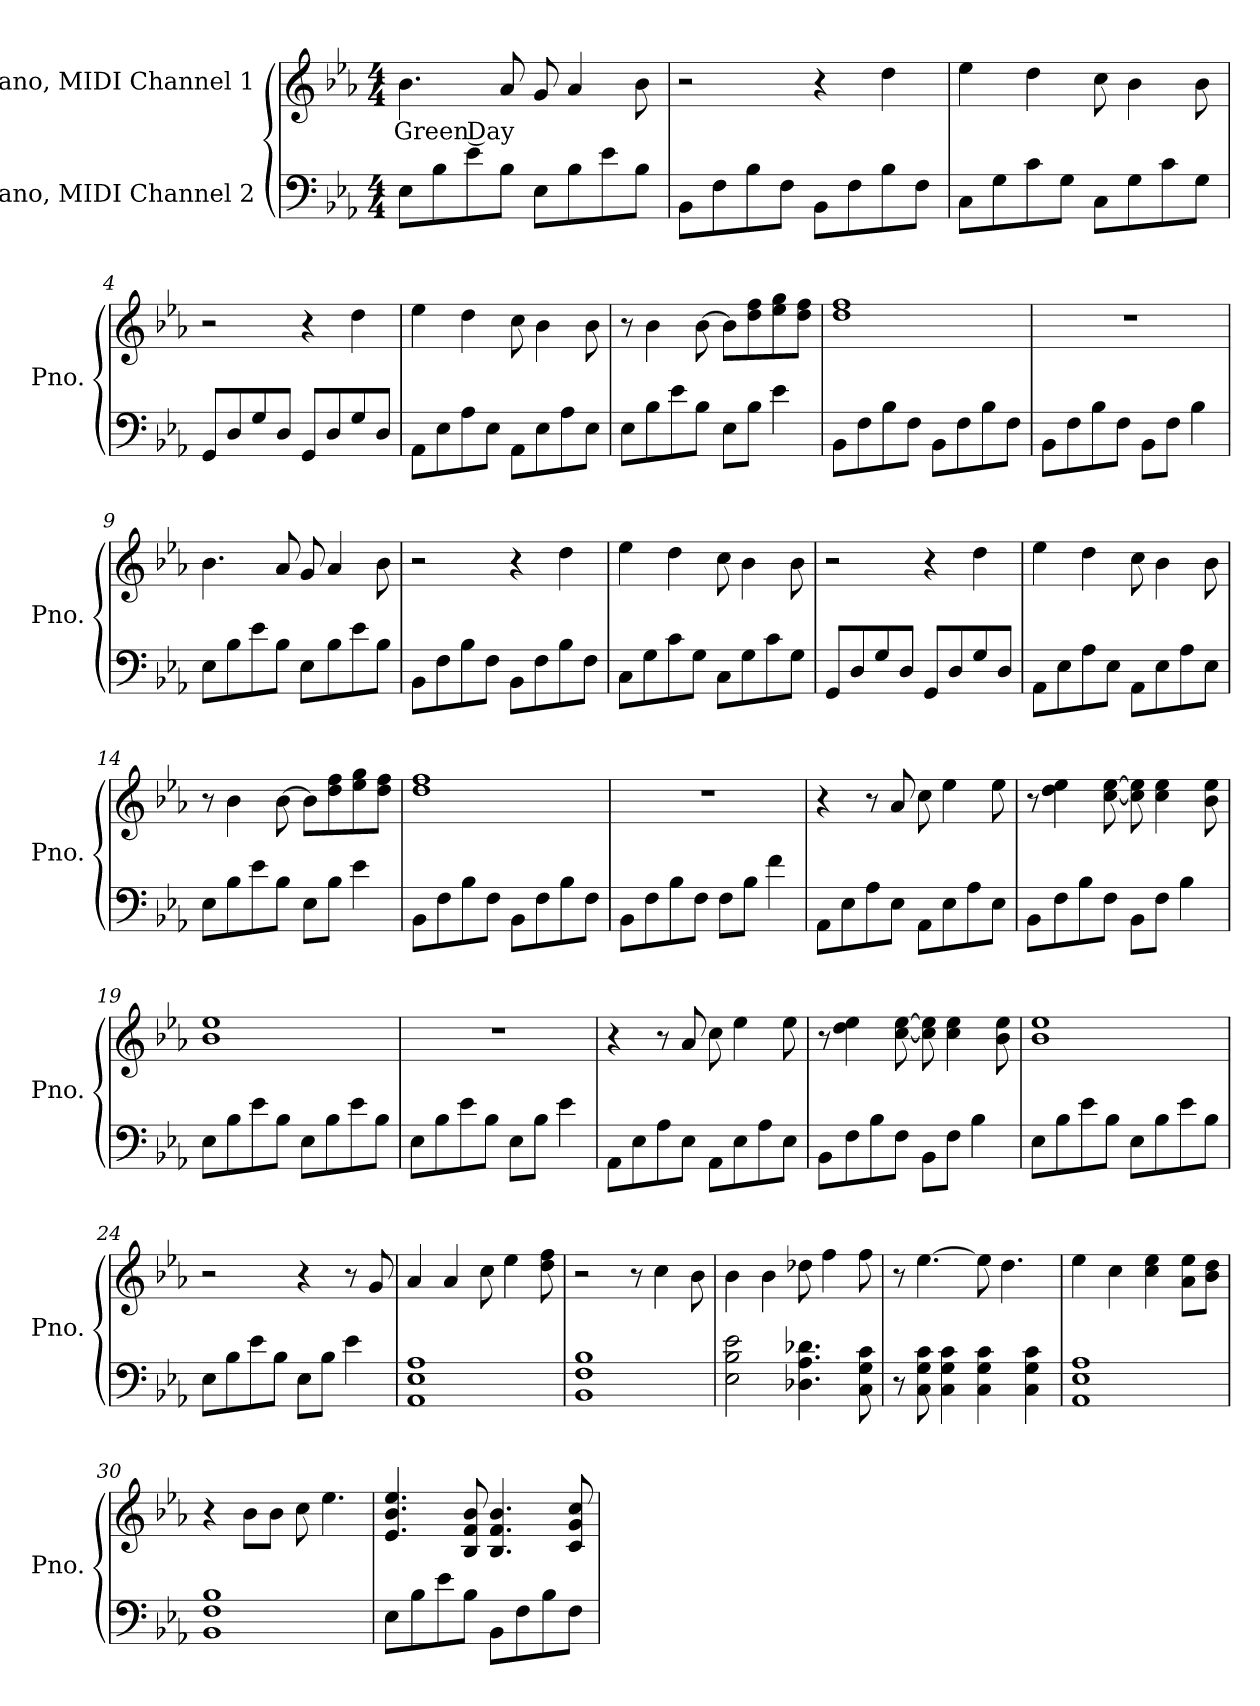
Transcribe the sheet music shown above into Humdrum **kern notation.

**kern	**kern	**text
*part2	*part1	*part1
*staff2	*staff1	*staff1
*I"Piano, MIDI Channel 2	*I"Piano, MIDI Channel 1	*
*I'Pno.	*I'Pno.	*
*clefF4	*clefG2	*
*k[b-e-a-]	*k[b-e-a-]	*
*M4/4	*M4/4	*
*MM120	*MM120	*
=1	=1	=1
!	!	!LO:LY:b
8E-\L	4.b-\	Green Day
8B-\	.	.
8e-\	.	.
8B-\J	8a-/	.
8E-\L	8g/	.
8B-\	4a-/	.
8e-\	.	.
8B-\J	8b-\	.
=2	=2	=2
8BB-\L	2r	.
8F\	.	.
8B-\	.	.
8F\J	.	.
8BB-\L	4r	.
8F\	.	.
8B-\	4dd\	.
8F\J	.	.
=3	=3	=3
8C\L	4ee-\	.
8G\	.	.
8c\	4dd\	.
8G\J	.	.
8C\L	8cc\	.
8G\	4b-\	.
8c\	.	.
8G\J	8b-\	.
!!LO:LB:g=z
=4	=4	=4
8GG/L	2r	.
8D/	.	.
8G/	.	.
8D/J	.	.
8GG/L	4r	.
8D/	.	.
8G/	4dd\	.
8D/J	.	.
=5	=5	=5
8AA-\L	4ee-\	.
8E-\	.	.
8A-\	4dd\	.
8E-\J	.	.
8AA-\L	8cc\	.
8E-\	4b-\	.
8A-\	.	.
8E-\J	8b-\	.
=6	=6	=6
8E-\L	8r	.
8B-\	4b-\	.
8e-\	.	.
8B-\J	[8b-\	.
8E-\L	8b-\L]	.
8B-\J	8dd\ 8ff\	.
4e-\	8ee-\ 8gg\	.
.	8dd\ 8ff\J	.
=7	=7	=7
8BB-\L	1dd 1ff	.
8F\	.	.
8B-\	.	.
8F\J	.	.
8BB-\L	.	.
8F\	.	.
8B-\	.	.
8F\J	.	.
=8	=8	=8
8BB-\L	1r	.
8F\	.	.
8B-\	.	.
8F\J	.	.
8BB-\L	.	.
8F\J	.	.
4B-\	.	.
!!LO:LB:g=z
=9	=9	=9
8E-\L	4.b-\	.
8B-\	.	.
8e-\	.	.
8B-\J	8a-/	.
8E-\L	8g/	.
8B-\	4a-/	.
8e-\	.	.
8B-\J	8b-\	.
=10	=10	=10
8BB-\L	2r	.
8F\	.	.
8B-\	.	.
8F\J	.	.
8BB-\L	4r	.
8F\	.	.
8B-\	4dd\	.
8F\J	.	.
=11	=11	=11
8C\L	4ee-\	.
8G\	.	.
8c\	4dd\	.
8G\J	.	.
8C\L	8cc\	.
8G\	4b-\	.
8c\	.	.
8G\J	8b-\	.
=12	=12	=12
8GG/L	2r	.
8D/	.	.
8G/	.	.
8D/J	.	.
8GG/L	4r	.
8D/	.	.
8G/	4dd\	.
8D/J	.	.
!!LO:LB:g=z
=13	=13	=13
8AA-\L	4ee-\	.
8E-\	.	.
8A-\	4dd\	.
8E-\J	.	.
8AA-\L	8cc\	.
8E-\	4b-\	.
8A-\	.	.
8E-\J	8b-\	.
=14	=14	=14
8E-\L	8r	.
8B-\	4b-\	.
8e-\	.	.
8B-\J	[8b-\	.
8E-\L	8b-\L]	.
8B-\J	8dd\ 8ff\	.
4e-\	8ee-\ 8gg\	.
.	8dd\ 8ff\J	.
=15	=15	=15
8BB-\L	1dd 1ff	.
8F\	.	.
8B-\	.	.
8F\J	.	.
8BB-\L	.	.
8F\	.	.
8B-\	.	.
8F\J	.	.
=16	=16	=16
8BB-\L	1r	.
8F\	.	.
8B-\	.	.
8F\J	.	.
8F\L	.	.
8B-\J	.	.
4f\	.	.
=17	=17	=17
8AA-\L	4r	.
8E-\	.	.
8A-\	8r	.
8E-\J	8a-/	.
8AA-\L	8cc\	.
8E-\	4ee-\	.
8A-\	.	.
8E-\J	8ee-\	.
!!LO:LB:g=z
=18	=18	=18
8BB-\L	8r	.
8F\	4dd\ 4ee-\	.
8B-\	.	.
8F\J	[8cc\ [8ee-\	.
8BB-\L	8cc\] 8ee-\]	.
8F\J	4cc\ 4ee-\	.
4B-\	.	.
.	8b-\ 8ee-\	.
=19	=19	=19
8E-\L	1b- 1ee-	.
8B-\	.	.
8e-\	.	.
8B-\J	.	.
8E-\L	.	.
8B-\	.	.
8e-\	.	.
8B-\J	.	.
=20	=20	=20
8E-\L	1r	.
8B-\	.	.
8e-\	.	.
8B-\J	.	.
8E-\L	.	.
8B-\J	.	.
4e-\	.	.
=21	=21	=21
8AA-\L	4r	.
8E-\	.	.
8A-\	8r	.
8E-\J	8a-/	.
8AA-\L	8cc\	.
8E-\	4ee-\	.
8A-\	.	.
8E-\J	8ee-\	.
=22	=22	=22
8BB-\L	8r	.
8F\	4dd\ 4ee-\	.
8B-\	.	.
8F\J	[8cc\ [8ee-\	.
8BB-\L	8cc\] 8ee-\]	.
8F\J	4cc\ 4ee-\	.
4B-\	.	.
.	8b-\ 8ee-\	.
!!LO:LB:g=z
=23	=23	=23
8E-\L	1b- 1ee-	.
8B-\	.	.
8e-\	.	.
8B-\J	.	.
8E-\L	.	.
8B-\	.	.
8e-\	.	.
8B-\J	.	.
=24	=24	=24
8E-\L	2r	.
8B-\	.	.
8e-\	.	.
8B-\J	.	.
8E-\L	4r	.
8B-\J	.	.
4e-\	8r	.
.	8g/	.
=25	=25	=25
1AA- 1E- 1A-	4a-/	.
.	4a-/	.
.	8cc\	.
.	4ee-\	.
.	8dd\ 8ff\	.
=26	=26	=26
1BB- 1F 1B-	2r	.
.	8r	.
.	4cc\	.
.	8b-\	.
=27	=27	=27
2E-\ 2B-\ 2e-\	4b-\	.
.	4b-\	.
4.D-X\ 4.A-\ 4.d-X\	8dd-X\	.
.	4ff\	.
8C\ 8G\ 8c\	8ff\	.
=28	=28	=28
8r	8r	.
8C\ 8G\ 8c\	[4.ee-\	.
4C\ 4G\ 4c\	.	.
4C\ 4G\ 4c\	8ee-\]	.
.	4.dd\	.
4C\ 4G\ 4c\	.	.
!!LO:PB:g=z
=29	=29	=29
1AA- 1E- 1A-	4ee-\	.
.	4cc\	.
.	4cc\ 4ee-\	.
.	8a-\ 8ee-\L	.
.	8b-\ 8dd\J	.
=30	=30	=30
1BB- 1F 1B-	4r	.
.	8b-\L	.
.	8b-\J	.
.	8cc\	.
.	4.ee-\	.
=31	=31	=31
8E-\L	4.e-/ 4.b-/ 4.ee-/	.
8B-\	.	.
8e-\	.	.
8B-\J	8B-/ 8f/ 8b-/	.
8BB-\L	4.B-/ 4.f/ 4.b-/	.
8F\	.	.
8B-\	.	.
8F\J	8c/ 8g/ 8cc/	.
=	=	=
*-	*-	*-
